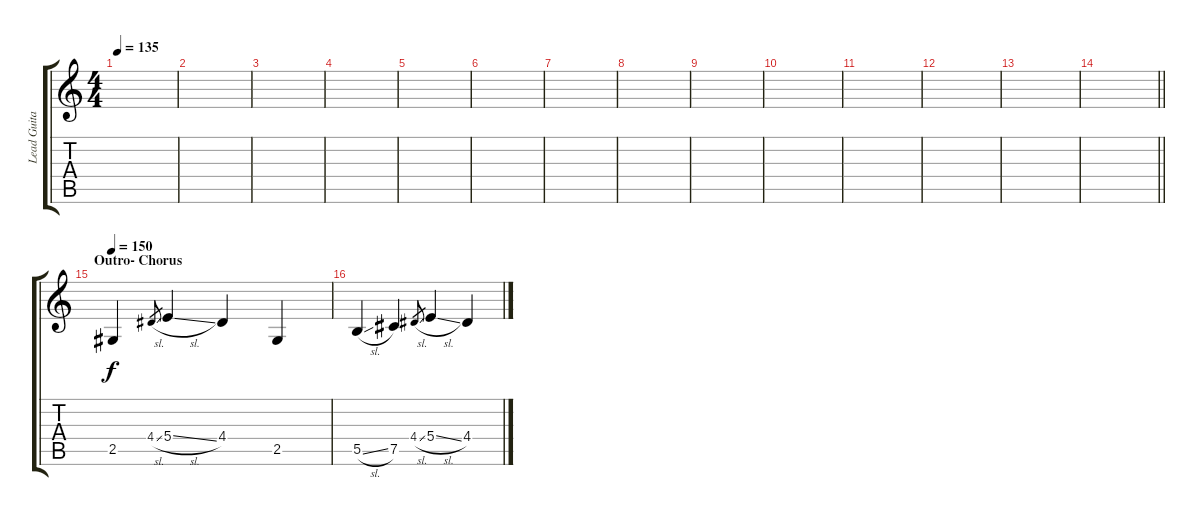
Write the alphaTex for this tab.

\track ("Lead Guitar" "Lead Guita") {instrument distortionguitar}
\staff {score tabs}
\tuning (Db4 Ab3 E3 B2 Gb2 B1) {hide}
\ts (4 4)
\tempo 135
\clef g2
\ks c
|
|
|
|
|
|
|
|
|
|
|
|
|
\barLineRight lightlight
|
\section ("" "Outro- Chorus")
\tempo 150
2.5.4{volume 13 instrument distortionguitar} 4.4{sl}.8{gr} 5.4{sl}.4 4.4.4 2.5.4 |
5.5{sl}.4 7.5.4 4.4{sl}.8{gr} 5.4{sl}.4 4.4.4
